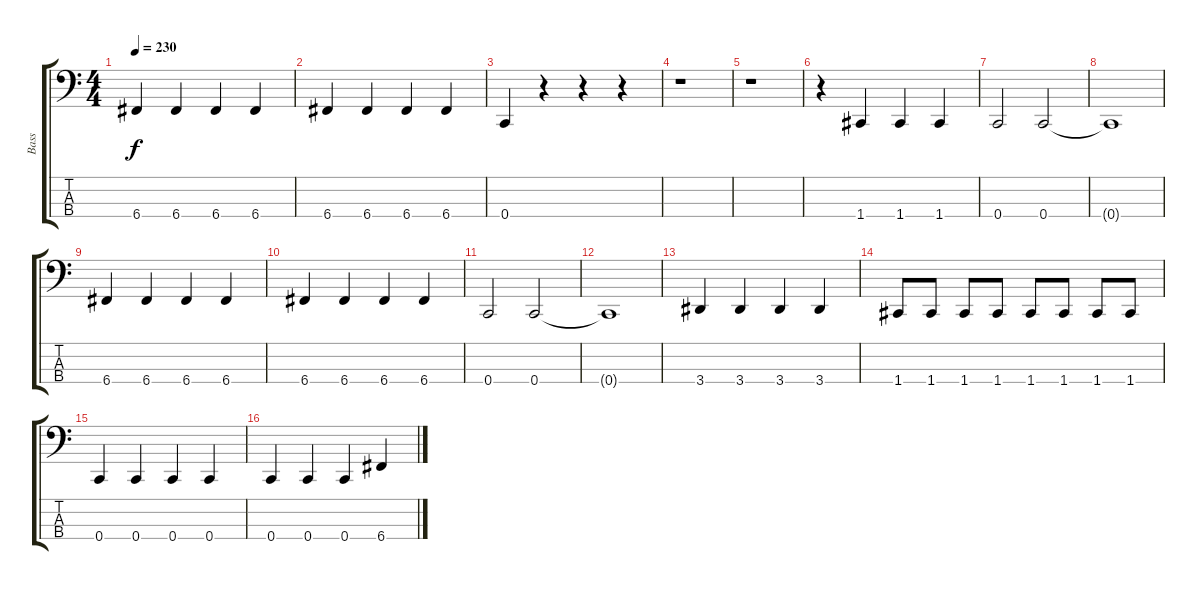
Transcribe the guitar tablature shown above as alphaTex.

\track ("Bass" "Bass") {instrument electricbassfinger}
\staff {score tabs}
\tuning (F2 C2 G1 C1) {hide}
\ts (4 4)
\tempo 230
\clef f4
\ks c
6.4.4{dy f} 6.4.4 6.4.4 6.4.4 |
6.4.4 6.4.4 6.4.4 6.4.4 |
0.4.4 r.4 r.4 r.4 |
r.1 |
r.1 |
r.4 1.4.4 1.4.4 1.4.4 |
0.4.2 0.4.2 |
0.4{t}.1 |
6.4.4 6.4.4 6.4.4 6.4.4 |
6.4.4 6.4.4 6.4.4 6.4.4 |
0.4.2 0.4.2 |
0.4{t}.1 |
3.4.4 3.4.4 3.4.4 3.4.4 |
1.4.8 1.4.8 1.4.8 1.4.8 1.4.8 1.4.8 1.4.8 1.4.8 |
0.4.4 0.4.4 0.4.4 0.4.4 |
0.4.4 0.4.4 0.4.4 6.4.4
